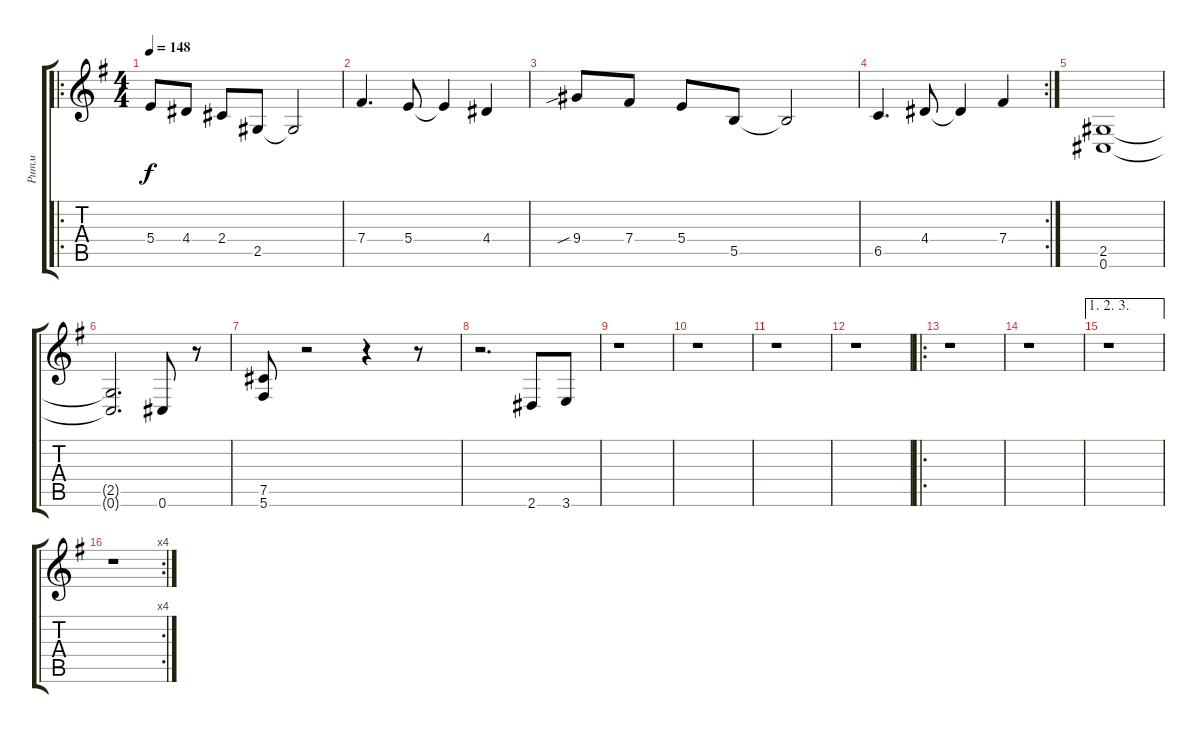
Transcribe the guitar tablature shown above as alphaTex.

\track ("Ритм" "Ритм") {instrument distortionguitar}
\staff {score tabs}
\tuning (Db4 Ab3 E3 B2 Gb2 Db2) {hide}
\ro
\ts (4 4)
\tempo 148
\clef g2
\ks g
5.4.8{dy f instrument distortionguitar} 4.4.8 2.4.8 2.5.8 2.5{t}.2 |
7.4.4{d} 5.4.8 5.4{t}.4 4.4.4 |
9.4{sib}.8 7.4.8 5.4.8 5.5.8 5.5{t}.2 |
\rc 2
6.5.4{d} 4.4.8 4.4{t}.4 7.4.4 |
(2.5 0.6).1 |
(2.5{t} 0.6{t}).2{d} 0.6.8 r.8 |
(7.5 5.6).8 r.2 r.4 r.8 |
r.2{d} 2.6.8 3.6.8 |
r.1 |
r.1 |
r.1 |
r.1 |
\ro
r.1 |
r.1 |
\ae (1 2 3)
r.1 |
\rc 4
r.1
